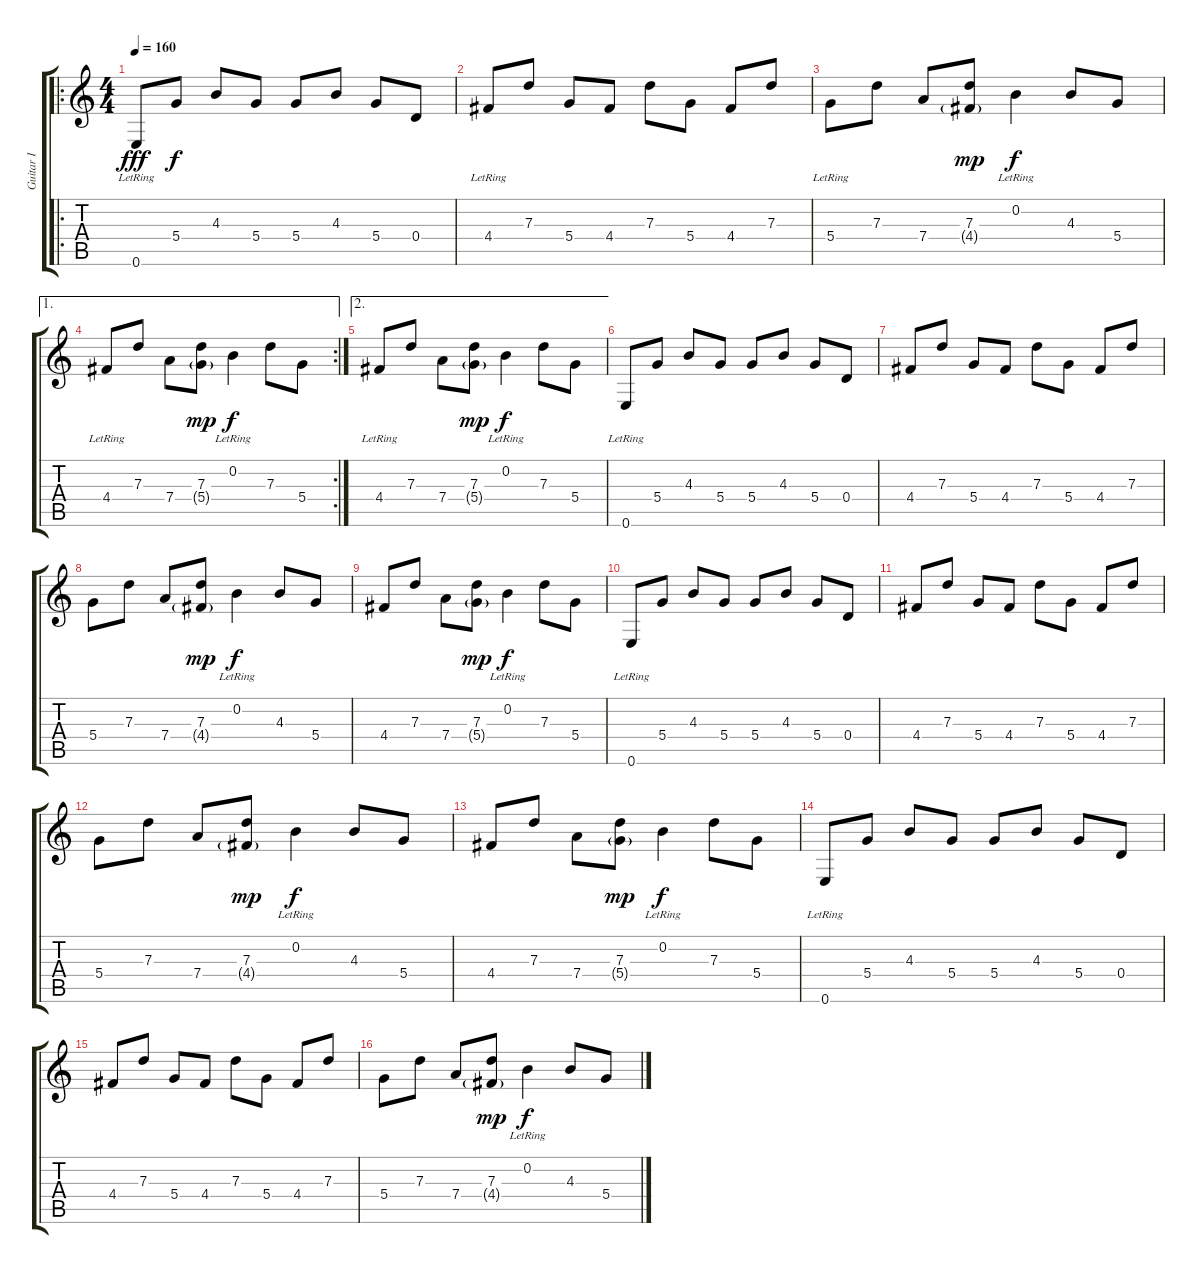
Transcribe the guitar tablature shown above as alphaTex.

\track ("Guitar I" "Guitar I") {instrument acousticguitarnylon}
\staff {score tabs}
\tuning (E4 B3 G3 D3 A2 E2) {hide}
\ro
\ts (4 4)
\tempo 160
\tempo 152
\tempo 160
\clef g2
\ks c
0.6{lr}.8{dy fff instrument acousticguitarnylon} 5.4.8{dy f} 4.3.8 5.4.8 5.4.8 4.3.8 5.4.8 0.4.8 |
4.4{lr}.8 7.3.8 5.4.8 4.4.8 7.3.8 5.4.8 4.4.8 7.3.8 |
5.4{lr}.8 7.3.8 7.4.8 (7.3 4.4{g}).8{dy mp} 0.2{lr}.4{dy f} 4.3.8 5.4.8 |
\ae 1
\rc 2
4.4{lr}.8 7.3.8 7.4.8 (7.3 5.4{g}).8{dy mp} 0.2{lr}.4{dy f} 7.3.8 5.4.8 |
\ae 2
4.4{lr}.8 7.3.8 7.4.8 (7.3 5.4{g}).8{dy mp} 0.2{lr}.4{dy f} 7.3.8 5.4.8 |
0.6{lr}.8 5.4.8 4.3.8 5.4.8 5.4.8 4.3.8 5.4.8 0.4.8 |
4.4.8 7.3.8 5.4.8 4.4.8 7.3.8 5.4.8 4.4.8 7.3.8 |
5.4.8 7.3.8 7.4.8 (7.3 4.4{g}).8{dy mp} 0.2{lr}.4{dy f} 4.3.8 5.4.8 |
4.4.8 7.3.8 7.4.8 (7.3 5.4{g}).8{dy mp} 0.2{lr}.4{dy f} 7.3.8 5.4.8 |
0.6{lr}.8 5.4.8 4.3.8 5.4.8 5.4.8 4.3.8 5.4.8 0.4.8 |
4.4.8 7.3.8 5.4.8 4.4.8 7.3.8 5.4.8 4.4.8 7.3.8 |
5.4.8 7.3.8 7.4.8 (7.3 4.4{g}).8{dy mp} 0.2{lr}.4{dy f} 4.3.8 5.4.8 |
4.4.8 7.3.8 7.4.8 (7.3 5.4{g}).8{dy mp} 0.2{lr}.4{dy f} 7.3.8 5.4.8 |
0.6{lr}.8 5.4.8 4.3.8 5.4.8 5.4.8 4.3.8 5.4.8 0.4.8 |
4.4.8 7.3.8 5.4.8 4.4.8 7.3.8 5.4.8 4.4.8 7.3.8 |
5.4.8 7.3.8 7.4.8 (7.3 4.4{g}).8{dy mp} 0.2{lr}.4{dy f} 4.3.8 5.4.8
